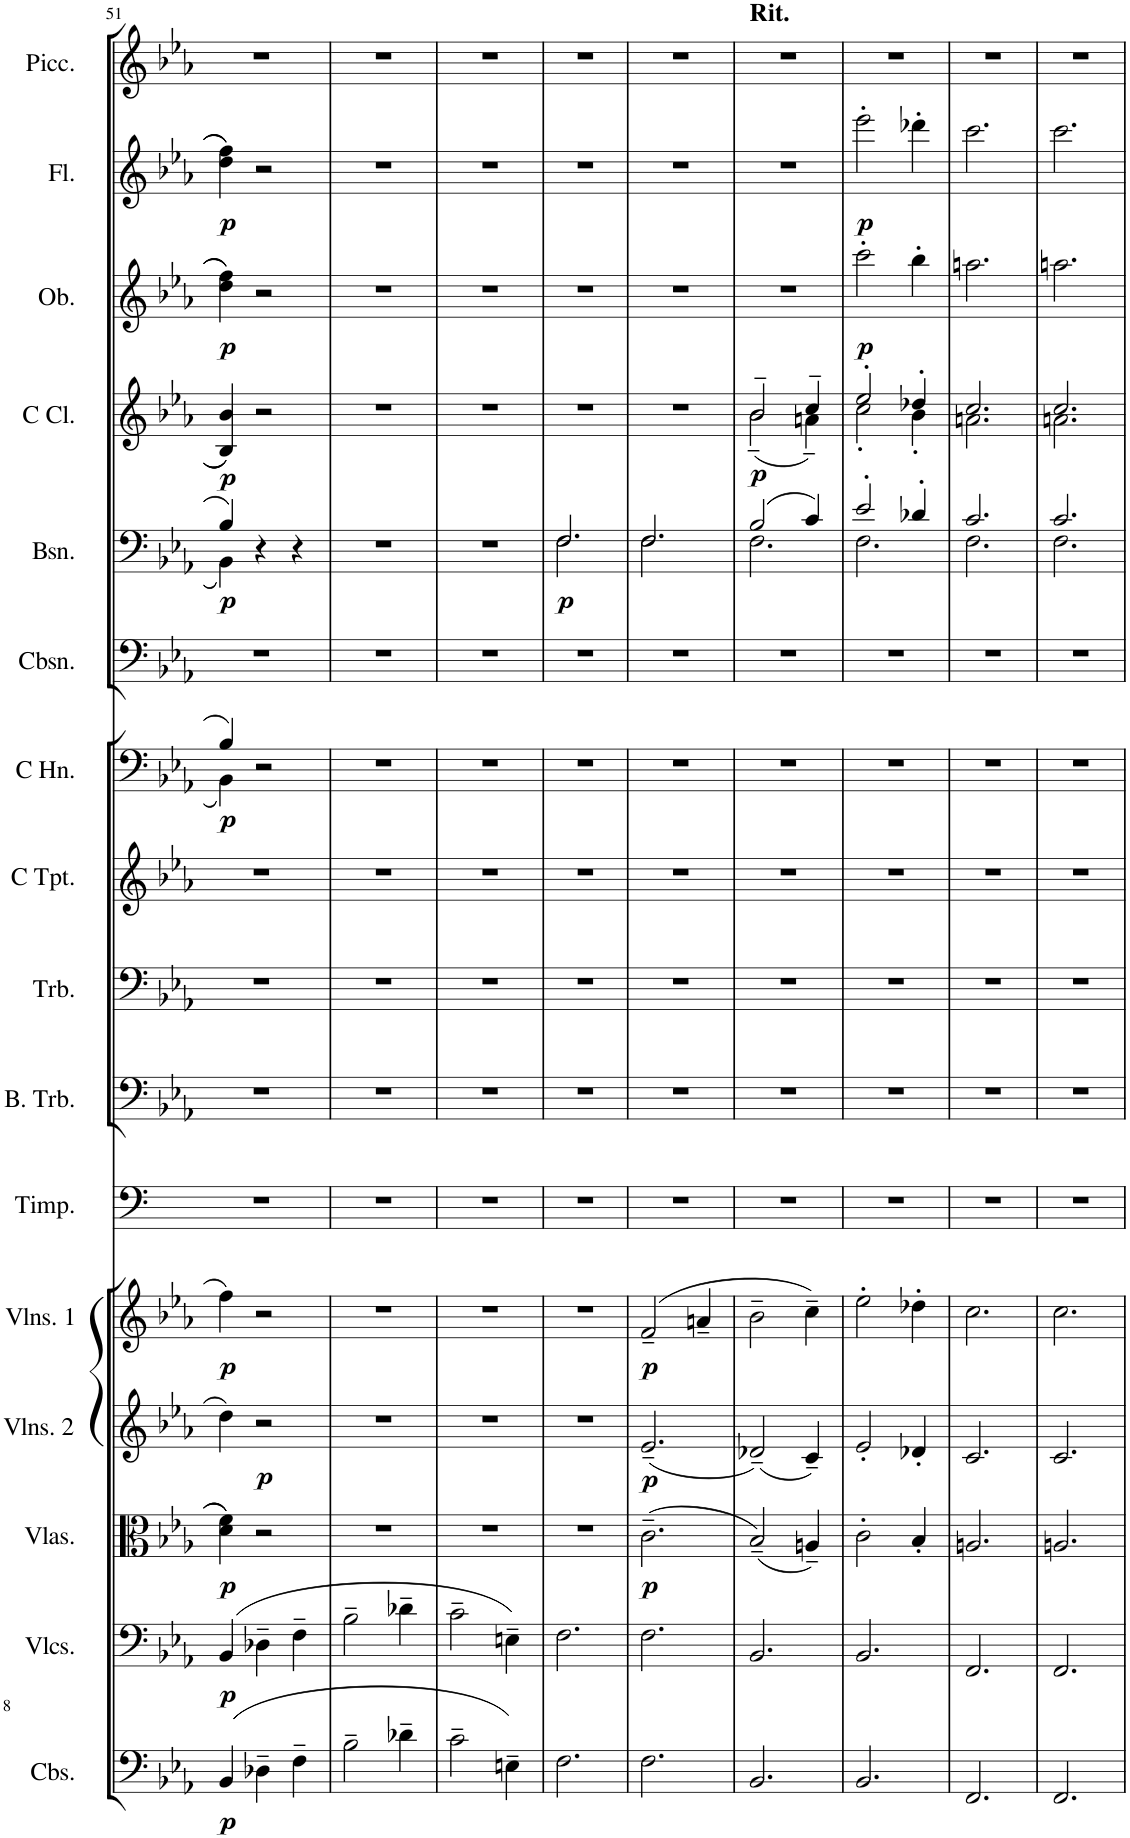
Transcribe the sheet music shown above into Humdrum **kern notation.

**kern	**dynam	**kern	**dynam	**kern	**dynam	**kern	**dynam	**kern	**dynam	**kern	**kern	**kern	**kern	**kern	**dynam	**kern	**kern	**dynam	**kern	**dynam	**kern	**dynam	**kern	**dynam	**kern
*part16	*part16	*part15	*part15	*part14	*part14	*part13	*part13	*part12	*part12	*part11	*part10	*part9	*part8	*part7	*part7	*part6	*part5	*part5	*part4	*part4	*part3	*part3	*part2	*part2	*part1
*staff16	*staff16	*staff15	*staff15	*staff14	*staff14	*staff13	*staff13	*staff12	*staff12	*staff11	*staff10	*staff9	*staff8	*staff7	*staff7	*staff6	*staff5	*staff5	*staff4	*staff4	*staff3	*staff3	*staff2	*staff2	*staff1
*I"Contrabasses	*	*I"Violoncellos	*	*I"Violas	*	*I"Violins 2	*	*I"Violins 1	*	*I"Timpani	*I"Bass Trombone	*I"Trombone	*I"C Trumpet	*I"C Horns	*	*I"Contrabassoon	*I"Bassoon	*	*I"C Clarinet	*	*I"Oboe	*	*I"Flute	*	*I"Piccolo
*I'Cbs.	*	*I'Vlcs.	*	*I'Vlas.	*	*I'Vlns. 2	*	*I'Vlns. 1	*	*I'Timp.	*I'B. Trb.	*I'Trb.	*I'C Tpt.	*I'C Hn.	*	*I'Cbsn.	*I'Bsn.	*	*I'C Cl.	*	*I'Ob.	*	*I'Fl.	*	*I'Picc.
!!LO:PB:g=z
*clefF4	*	*clefF4	*	*clefC3	*	*clefG2	*	*clefG2	*	*clefF4	*clefF4	*clefF4	*clefG2	*clefF4	*	*clefF4	*clefF4	*	*clefG2	*	*clefG2	*	*clefG2	*	*clefG2
*Trd7c12	*	*	*	*	*	*	*	*	*	*	*	*	*Trd1c2	*Trd4c7	*	*Trd7c12	*	*	*Trd1c2	*	*	*	*	*	*Trd-7c-12
*k[b-e-a-]	*	*k[b-e-a-]	*	*k[b-e-a-]	*	*k[b-e-a-]	*	*k[b-e-a-]	*	*k[]	*k[b-e-a-]	*k[b-e-a-]	*k[b-e-a-]	*k[b-e-a-]	*	*k[b-e-a-]	*k[b-e-a-]	*	*k[b-e-a-]	*	*k[b-e-a-]	*	*k[b-e-a-]	*	*k[b-e-a-]
*M3/4	*	*M3/4	*	*M3/4	*	*M3/4	*	*M3/4	*	*M3/4	*M3/4	*M3/4	*M3/4	*M3/4	*	*M3/4	*M3/4	*	*M3/4	*	*M3/4	*	*M3/4	*	*M3/4
=51	=51	=51	=51	=51	=51	=51	=51	=51	=51	=51	=51	=51	=51	=51	=51	=51	=51	=51	=51	=51	=51	=51	=51	=51	=51
*	*	*	*	*	*	*	*	*	*	*	*	*	*	*^	*	*	*^	*	*	*	*	*	*	*	*
!	!LO:DY:b	!	!LO:DY:b	!	!LO:DY:b	!	!	!	!LO:DY:b	!	!	!	!	!	!	!LO:DY:b	!	!	!	!LO:DY:b	!	!LO:DY:b	!	!LO:DY:b	!	!LO:DY:b	!
(4BB-/	p	(4BB-/	p	4d\ 4f\	p	4dd\	.	4ff\	p	2.r	2.r	2.r	2.r	4B-/	4BB-\	p	2.r	4B-/	4BB-\	p	4B-/ 4b-/	p	4dd\ 4ff\	p	4dd\ 4ff\	p	2.r
!	!	!	!	!	!	!	!LO:DY:b	!	!	!	!	!	!	!	!	!	!	!	!	!	!	!	!	!	!	!	!
4D-X~\	.	4D-X~\	.	2r	.	2r	p	2r	.	.	.	.	.	2r	2ryy	.	.	4r	2ryy	.	2r	.	2r	.	2r	.	.
4F~\	.	4F~\	.	.	.	.	.	.	.	.	.	.	.	.	.	.	.	4r	.	.	.	.	.	.	.	.	.
*	*	*	*	*	*	*	*	*	*	*	*	*	*	*v	*v	*	*	*v	*v	*	*	*	*	*	*	*	*
=52	=52	=52	=52	=52	=52	=52	=52	=52	=52	=52	=52	=52	=52	=52	=52	=52	=52	=52	=52	=52	=52	=52	=52	=52	=52
2B-~\	.	2B-~\	.	2.r	.	2.r	.	2.r	.	2.r	2.r	2.r	2.r	2.r	.	2.r	2.r	.	2.r	.	2.r	.	2.r	.	2.r
4d-X~\	.	4d-X~\	.	.	.	.	.	.	.	.	.	.	.	.	.	.	.	.	.	.	.	.	.	.	.
=53	=53	=53	=53	=53	=53	=53	=53	=53	=53	=53	=53	=53	=53	=53	=53	=53	=53	=53	=53	=53	=53	=53	=53	=53	=53
2c~\	.	2c~\	.	2.r	.	2.r	.	2.r	.	2.r	2.r	2.r	2.r	2.r	.	2.r	2.r	.	2.r	.	2.r	.	2.r	.	2.r
4En~\)	.	4En~\)	.	.	.	.	.	.	.	.	.	.	.	.	.	.	.	.	.	.	.	.	.	.	.
=54	=54	=54	=54	=54	=54	=54	=54	=54	=54	=54	=54	=54	=54	=54	=54	=54	=54	=54	=54	=54	=54	=54	=54	=54	=54
*	*	*	*	*	*	*	*	*	*	*	*	*	*	*	*	*	*^	*	*	*	*	*	*	*	*
!	!	!	!	!	!	!	!	!	!	!	!	!	!	!	!	!	!	!	!LO:DY:b	!	!	!	!	!	!	!
2.F\	.	2.F\	.	2.r	.	2.r	.	2.r	.	2.r	2.r	2.r	2.r	2.r	.	2.r	2.F/	2.F\	p	2.r	.	2.r	.	2.r	.	2.r
=55	=55	=55	=55	=55	=55	=55	=55	=55	=55	=55	=55	=55	=55	=55	=55	=55	=55	=55	=55	=55	=55	=55	=55	=55	=55	=55
!	!	!	!	!	!LO:DY:b	!	!LO:DY:b	!	!LO:DY:b	!	!	!	!	!	!	!	!	!	!	!	!	!	!	!	!	!
2.F\	.	2.F\	.	(2.c~\	p	(2.e-~/	p	(2f~/	p	2.r	2.r	2.r	2.r	2.r	.	2.r	2.F/	2.F\	.	2.r	.	2.r	.	2.r	.	2.r
.	.	.	.	.	.	.	.	4an~/	.	.	.	.	.	.	.	.	.	.	.	.	.	.	.	.	.	.
=56	=56	=56	=56	=56	=56	=56	=56	=56	=56	=56	=56	=56	=56	=56	=56	=56	=56	=56	=56	=56	=56	=56	=56	=56	=56	=56
*	*	*	*	*	*	*	*	*	*	*	*	*	*	*	*	*	*	*	*	*^	*	*	*	*	*	*
!	!	!	!	!	!	!	!	!	!	!	!	!	!	!	!	!	!	!	!	!	!	!	!	!	!	!	!LO:TX:a:B:t=Rit.
!	!	!	!	!	!	!	!	!	!	!	!	!	!	!	!	!	!	!	!	!	!	!LO:DY:b	!	!	!	!	!
2.BB-/	.	2.BB-/	.	(2B-~/)	.	(2d-X~/)	.	2b-~\	.	2.r	2.r	2.r	2.r	2.r	.	2.r	(2B-/	2.F\	.	2b-~/	(2b-~\	p	2.r	.	2.r	.	2.r
.	.	.	.	4An~/)	.	4c~/)	.	4cc~\)	.	.	.	.	.	.	.	.	4c/)	.	.	4cc~/	4an~\)	.	.	.	.	.	.
=57	=57	=57	=57	=57	=57	=57	=57	=57	=57	=57	=57	=57	=57	=57	=57	=57	=57	=57	=57	=57	=57	=57	=57	=57	=57	=57	=57
!	!	!	!	!	!	!	!	!	!	!	!	!	!	!	!	!	!	!	!	!	!	!	!	!LO:DY:b	!	!LO:DY:b	!
2.BB-/	.	2.BB-/	.	2c'\	.	2e-'/	.	2ee-'\	.	2.r	2.r	2.r	2.r	2.r	.	2.r	2e-'/	2.F\	.	2ee-'/	2cc'\	.	2ccc'\	p	2eee-'\	p	2.r
.	.	.	.	4B-'/	.	4d-X'/	.	4dd-X'\	.	.	.	.	.	.	.	.	4d-X'/	.	.	4dd-X'/	4b-'\	.	4bb-'\	.	4ddd-X'\	.	.
=58	=58	=58	=58	=58	=58	=58	=58	=58	=58	=58	=58	=58	=58	=58	=58	=58	=58	=58	=58	=58	=58	=58	=58	=58	=58	=58	=58
2.FF/	.	2.FF/	.	2.An/	.	2.c/	.	2.cc\	.	2.r	2.r	2.r	2.r	2.r	.	2.r	2.c/	2.F\	.	2.cc/	2.an\	.	2.aan\	.	2.ccc\	.	2.r
=59	=59	=59	=59	=59	=59	=59	=59	=59	=59	=59	=59	=59	=59	=59	=59	=59	=59	=59	=59	=59	=59	=59	=59	=59	=59	=59	=59
2.FF/	.	2.FF/	.	2.An/	.	2.c/	.	2.cc\	.	2.r	2.r	2.r	2.r	2.r	.	2.r	2.c/	2.F\	.	2.cc/	2.an\	.	2.aan\	.	2.ccc\	.	2.r
*	*	*	*	*	*	*	*	*	*	*	*	*	*	*	*	*	*v	*v	*	*	*	*	*	*	*	*	*
*	*	*	*	*	*	*	*	*	*	*	*	*	*	*	*	*	*	*	*v	*v	*	*	*	*	*	*
=	=	=	=	=	=	=	=	=	=	=	=	=	=	=	=	=	=	=	=	=	=	=	=	=	=
*-	*-	*-	*-	*-	*-	*-	*-	*-	*-	*-	*-	*-	*-	*-	*-	*-	*-	*-	*-	*-	*-	*-	*-	*-	*-
